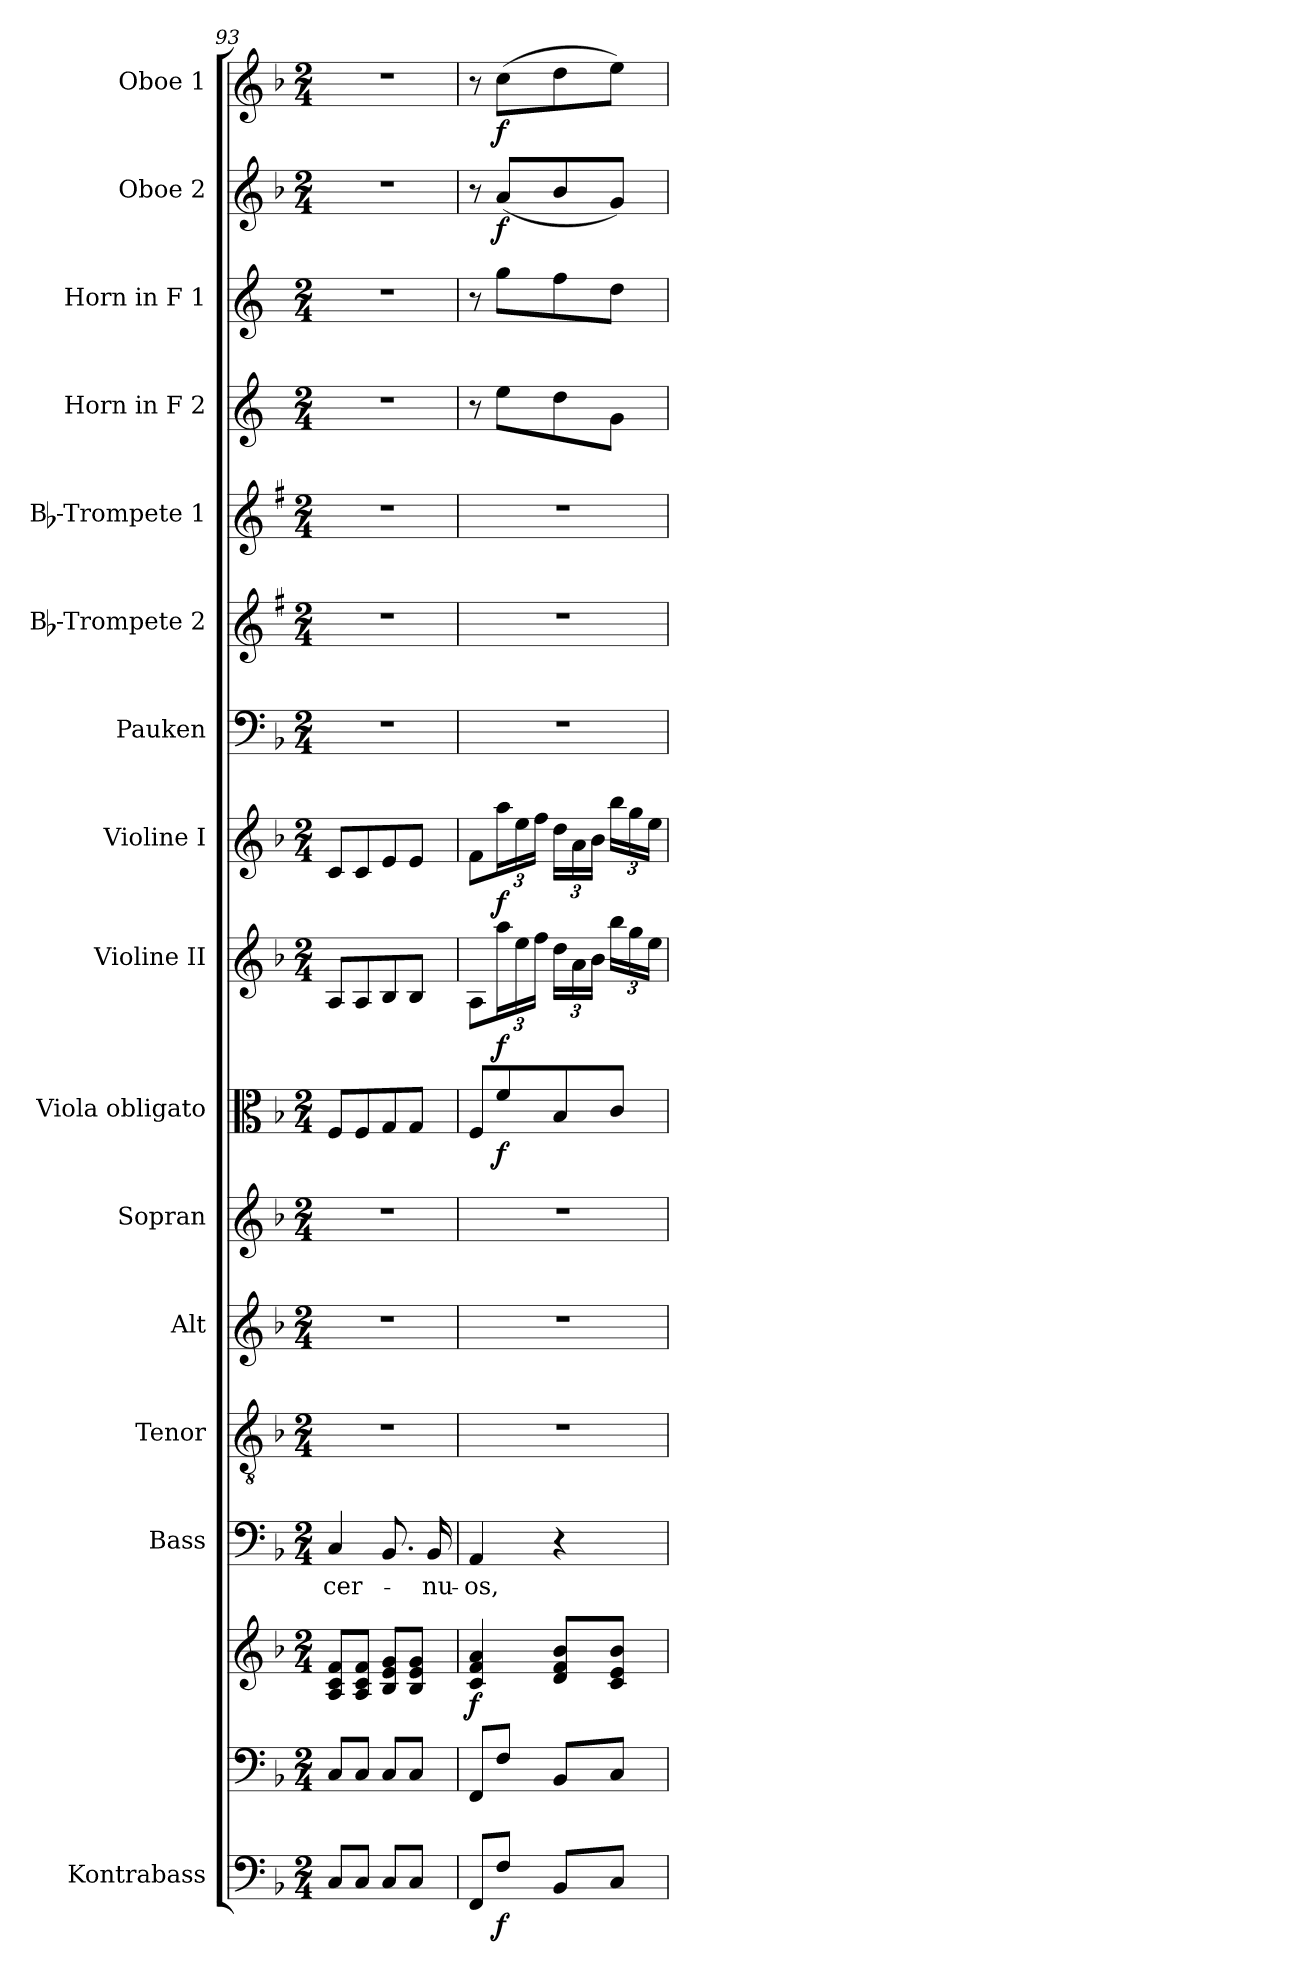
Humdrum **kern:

**kern	**dynam	**kern	**kern	**dynam	**kern	**text	**kern	**kern	**kern	**kern	**dynam	**kern	**dynam	**kern	**dynam	**kern	**kern	**kern	**kern	**kern	**kern	**dynam	**kern	**dynam
*part16	*part16	*part15	*part15	*part15	*part14	*part14	*part13	*part12	*part11	*part10	*part10	*part9	*part9	*part8	*part8	*part7	*part6	*part5	*part4	*part3	*part2	*part2	*part1	*part1
*staff17	*staff17	*staff16	*staff15	*staff15/16	*staff14	*staff14	*staff13	*staff12	*staff11	*staff10	*staff10	*staff9	*staff9	*staff8	*staff8	*staff7	*staff6	*staff5	*staff4	*staff3	*staff2	*staff2	*staff1	*staff1
*I"Kontrabass	*	*	*	*	*I"Bass	*	*I"Tenor	*I"Alt	*I"Sopran	*I"Viola obligato	*	*I"Violine II	*	*I"Violine I	*	*I"Pauken	*I"Bb-Trompete 2	*I"Bb-Trompete 1	*I"Horn in F 2	*I"Horn in F 1	*I"Oboe 2	*	*I"Oboe 1	*
*I'Kb.	*	*	*	*	*I'B.	*	*I'T.	*I'A.	*I'S.	*I'Vla.	*	*I'Vl. II	*	*I'Vl. I	*	*I'Pk.	*I'Bb Trp. 2	*I'Bb Trp. 1	*	*	*I'Ob. 2	*	*I'Ob. 1	*
*clefF4	*	*clefF4	*clefG2	*	*clefF4	*	*clefGv2	*clefG2	*clefG2	*clefC3	*	*clefG2	*	*clefG2	*	*clefF4	*clefG2	*clefG2	*clefG2	*clefG2	*clefG2	*	*clefG2	*
*ITrd7c12	*	*	*	*	*	*	*	*	*	*	*	*	*	*	*	*	*ITrd1c2	*ITrd1c2	*ITrd4c7	*ITrd4c7	*	*	*	*
*k[b-]	*	*k[b-]	*k[b-]	*	*k[b-]	*	*k[b-]	*k[b-]	*k[b-]	*k[b-]	*	*k[b-]	*	*k[b-]	*	*k[b-]	*k[b-]	*k[b-]	*k[b-]	*k[b-]	*k[b-]	*	*k[b-]	*
*F:	*	*F:	*F:	*	*F:	*	*F:	*F:	*F:	*F:	*	*F:	*	*F:	*	*F:	*F:	*F:	*F:	*F:	*F:	*	*F:	*
*M2/4	*	*M2/4	*M2/4	*	*M2/4	*	*M2/4	*M2/4	*M2/4	*M2/4	*	*M2/4	*	*M2/4	*	*M2/4	*M2/4	*M2/4	*M2/4	*M2/4	*M2/4	*	*M2/4	*
=93	=93	=93	=93	=93	=93	=93	=93	=93	=93	=93	=93	=93	=93	=93	=93	=93	=93	=93	=93	=93	=93	=93	=93	=93
!	!	!	!	!	!	!LO:LY:b	!	!	!	!	!	!	!	!	!	!	!	!	!	!	!	!	!	!
8CC/L	.	8C/L	8A/ 8c/ 8f/L	.	4C/	cer-	2r	2r	2r	8F/L	.	8A/L	.	8c/L	.	2r	2r	2r	2r	2r	2r	.	2r	.
8CC/J	.	8C/J	8A/ 8c/ 8f/J	.	.	.	.	.	.	8F/	.	8A/	.	8c/	.	.	.	.	.	.	.	.	.	.
8CC/L	.	8C/L	8B-/ 8e/ 8g/L	.	8.BB-/	.	.	.	.	8G/	.	8B-/	.	8e/	.	.	.	.	.	.	.	.	.	.
8CC/J	.	8C/J	8B-/ 8e/ 8g/J	.	.	.	.	.	.	8G/J	.	8B-/J	.	8e/J	.	.	.	.	.	.	.	.	.	.
!	!	!	!	!	!	!LO:LY:b	!	!	!	!	!	!	!	!	!	!	!	!	!	!	!	!	!	!
.	.	.	.	.	16BB-/	-nu-	.	.	.	.	.	.	.	.	.	.	.	.	.	.	.	.	.	.
=94	=94	=94	=94	=94	=94	=94	=94	=94	=94	=94	=94	=94	=94	=94	=94	=94	=94	=94	=94	=94	=94	=94	=94	=94
!	!	!	!	!LO:DY:b	!	!LO:LY:b	!	!	!	!	!	!	!	!	!	!	!	!	!	!	!	!	!	!
8FFF/L	.	8FF/L	4c/ 4f/ 4a/	f	4AA/	-os,	2r	2r	2r	8F/L	.	8A/L	.	8f\L	.	2r	2r	2r	8r	8r	8r	.	8r	.
*	*	*	*	*	*	*	*	*	*	*	*	*Xbrackettup	*	*Xbrackettup	*	*	*	*	*	*	*	*	*	*
!	!LO:DY:b	!	!	!	!	!	!	!	!	!	!LO:DY:b	!	!LO:DY:b	!	!LO:DY:b	!	!	!	!	!	!	!LO:DY:b	!	!LO:DY:b
8FF/J	f	8F/J	.	.	.	.	.	.	.	8f/	f	24aa\L	f	24aa\L	f	.	.	.	8a\L	8cc\L	(<8a/L	f	(>8cc\L	f
.	.	.	.	.	.	.	.	.	.	.	.	24ee\	.	24ee\	.	.	.	.	.	.	.	.	.	.
.	.	.	.	.	.	.	.	.	.	.	.	24ff\JJ	.	24ff\JJ	.	.	.	.	.	.	.	.	.	.
8BBB-/L	.	8BB-/L	8d/ 8f/ 8b-/L	.	4r	.	.	.	.	8B-/	.	24dd\LL	.	24dd\LL	.	.	.	.	8g\	8b-\	8b-/	.	8dd\	.
.	.	.	.	.	.	.	.	.	.	.	.	24a\	.	24a\	.	.	.	.	.	.	.	.	.	.
.	.	.	.	.	.	.	.	.	.	.	.	24b-\JJ	.	24b-\JJ	.	.	.	.	.	.	.	.	.	.
8CC/J	.	8C/J	8c/ 8e/ 8b-/J	.	.	.	.	.	.	8c/J	.	24bb-\LL	.	24bb-\LL	.	.	.	.	8c\J	8g\J	8g/J)	.	8ee\J)	.
.	.	.	.	.	.	.	.	.	.	.	.	24gg\	.	24gg\	.	.	.	.	.	.	.	.	.	.
.	.	.	.	.	.	.	.	.	.	.	.	24ee\JJ	.	24ee\JJ	.	.	.	.	.	.	.	.	.	.
=	=	=	=	=	=	=	=	=	=	=	=	=	=	=	=	=	=	=	=	=	=	=	=	=
*-	*-	*-	*-	*-	*-	*-	*-	*-	*-	*-	*-	*-	*-	*-	*-	*-	*-	*-	*-	*-	*-	*-	*-	*-
